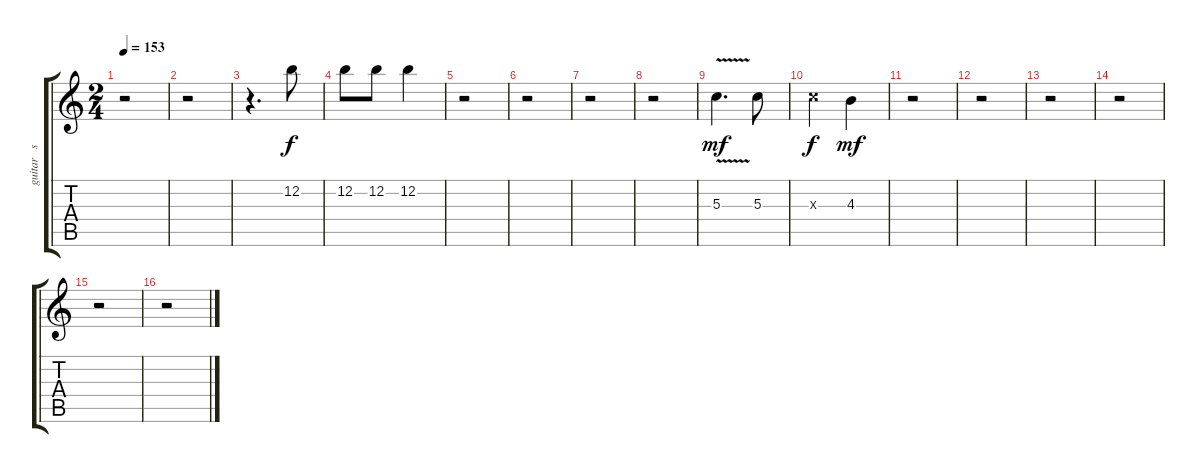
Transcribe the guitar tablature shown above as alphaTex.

\track ("guitar   solo    left" "guitar   s") {instrument overdrivenguitar}
\staff {score tabs}
\tuning (E4 B3 G3 D3 A2 E2) {hide}
\ts (2 4)
\tempo 153
\clef g2
\ks c
r.2{dy f} |
r.2 |
r.4{d} 12.2.8 |
12.2.8 12.2.8 12.2.4 |
r.2 |
r.2 |
r.2 |
r.2 |
5.3{v}.4{d dy mf} 5.3.8 |
5.3{x}.4{dy f} 4.3.4{dy mf} |
r.2 |
r.2 |
r.2 |
r.2 |
r.2 |
r.2
